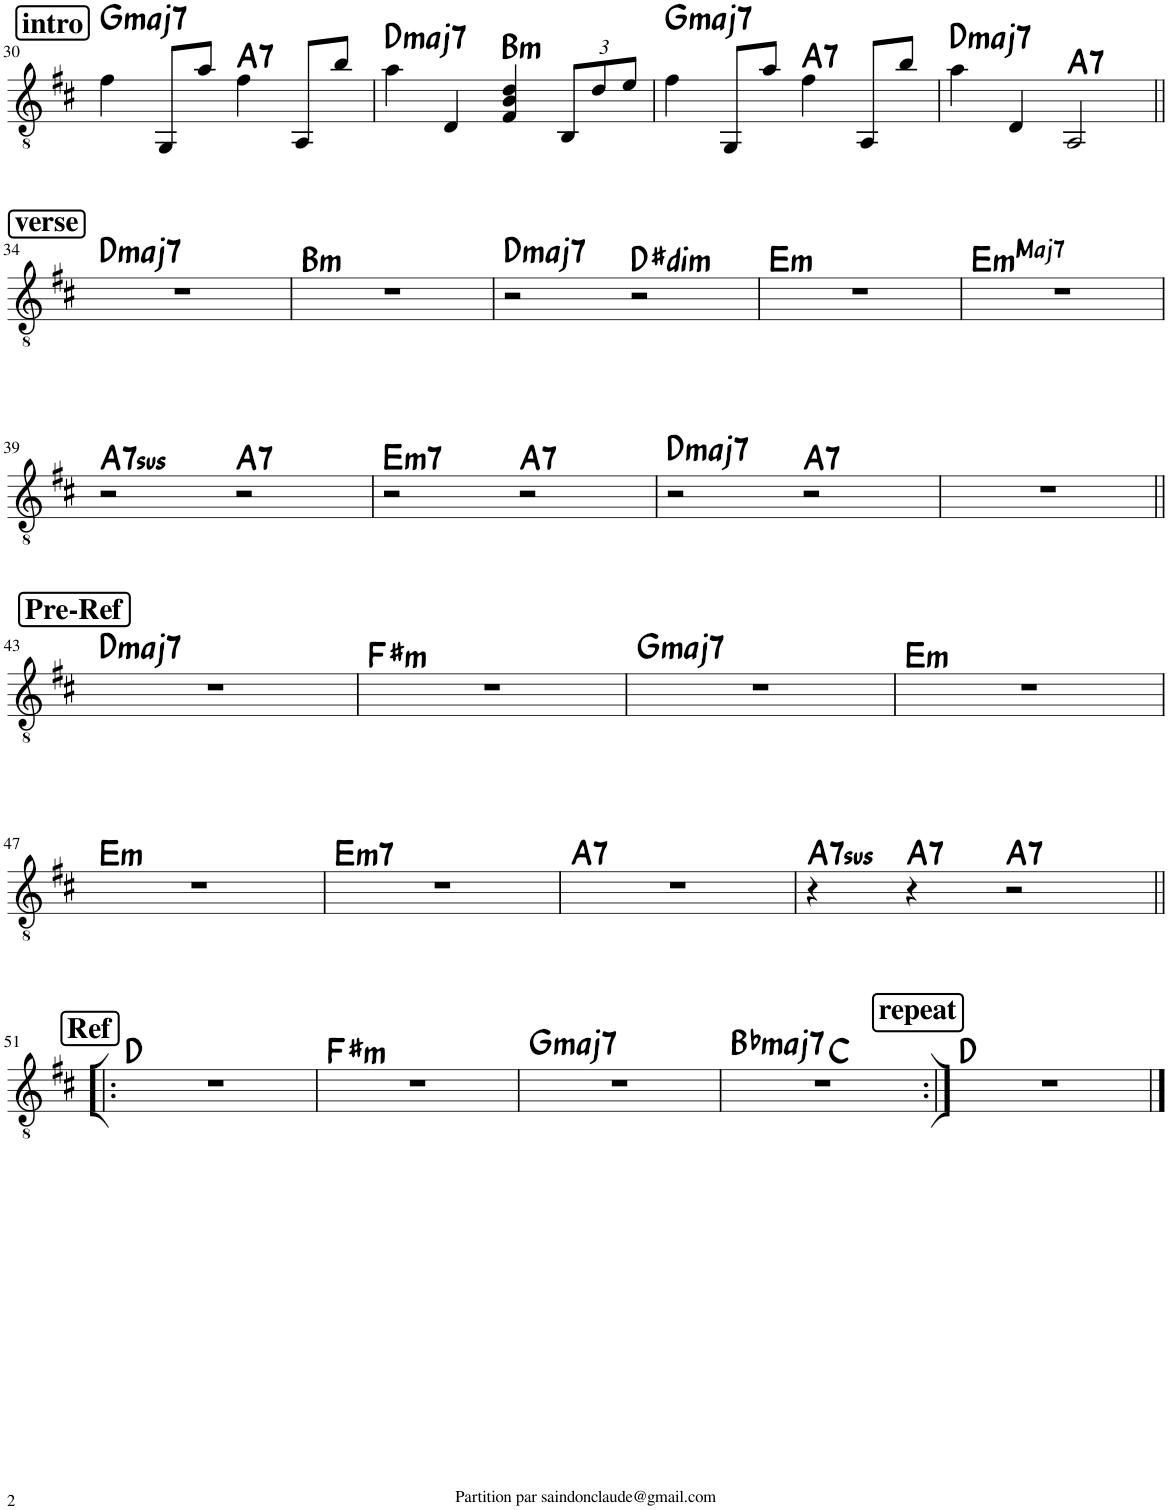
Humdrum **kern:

**kern	**harte
*part1	*part1
*staff1	*
*I"Classical Guitar	*
!!LO:PB:g=z
*clefGv2	*
*k[f#c#]	*
*M4/4	*
!!LO:REH:place=s1:a:B:rj:fs=14:t=intro
=30	=30
!	!LO:H:kt=maj7
4f#\	G:maj7
8GG/L	.
8a/J	.
!	!LO:H:kt=7
4f#\	A:7
8AA/L	.
8b/J	.
=31	=31
!	!LO:H:kt=maj7
4a\	D:maj7
4D/	.
!	!LO:H:kt=m
4F#/ 4B/ 4d/	B:min
*Xbrackettup	*
12BB/L	.
12d/	.
12e/J	.
=32	=32
!	!LO:H:kt=maj7
4f#\	G:maj7
8GG/L	.
8a/J	.
!	!LO:H:kt=7
4f#\	A:7
8AA/L	.
8b/J	.
=33	=33
!	!LO:H:kt=maj7
4a\	D:maj7
4D/	.
!	!LO:H:kt=7
2AA/	A:7
!!LO:LB:g=z
!!LO:REH:place=s1:a:B:rj:fs=14:t=verse
=34||	=34||
!	!LO:H:kt=maj7
1r	D:maj7
=35	=35
!	!LO:H:kt=m
1r	B:min
=36	=36
!	!LO:H:kt=maj7
2r	D:maj7
!	!LO:H:kt=dim
2r	D#:dim
=37	=37
!	!LO:H:kt=m
1r	E:min
=38	=38
!	!LO:H:kt=mMaj7
1r	E:minmaj7
!!LO:LB:g=z
=39	=39
!	!LO:H:kt=7sus
2r	A:sus4(7)
!	!LO:H:kt=7
2r	A:7
=40	=40
!	!LO:H:kt=m7
2r	E:min7
!	!LO:H:kt=7
2r	A:7
=41	=41
!	!LO:H:kt=maj7
2r	D:maj7
!	!LO:H:kt=7
2r	A:7
=42	=42
1r	.
!!LO:LB:g=z
!!LO:REH:place=s1:a:B:rj:fs=14:t=Pre-Ref
=43||	=43||
!	!LO:H:kt=maj7
1r	D:maj7
=44	=44
!	!LO:H:kt=m
1r	F#:min
=45	=45
!	!LO:H:kt=maj7
1r	G:maj7
=46	=46
!	!LO:H:kt=m
1r	E:min
!!LO:LB:g=z
=47	=47
!	!LO:H:kt=m
1r	E:min
=48	=48
!	!LO:H:kt=m7
1r	E:min7
=49	=49
!	!LO:H:kt=7
1r	A:7
=50	=50
!	!LO:H:kt=7sus
4r	A:sus4(7)
!	!LO:H:kt=7
4r	A:7
!	!LO:H:kt=7
2r	A:7
!!LO:LB:g=z
!!LO:REH:place=s1:a:B:rj:fs=14:t=Ref
=51!|:	=51!|:
1r	D:maj
=52	=52
!	!LO:H:kt=m
1r	F#:min
=53	=53
!	!LO:H:kt=maj7
1r	G:maj7
!!LO:REH:place=s1:a:B:rj:fs=14:t=repeat
=54	=54
!	!LO:H:kt=maj7
*^	*
1r	2ryy	Bb:maj7
.	2ryy	C:maj
*v	*v	*
=55:|!	=55:|!
1r	D:maj
==	==
*-	*-
